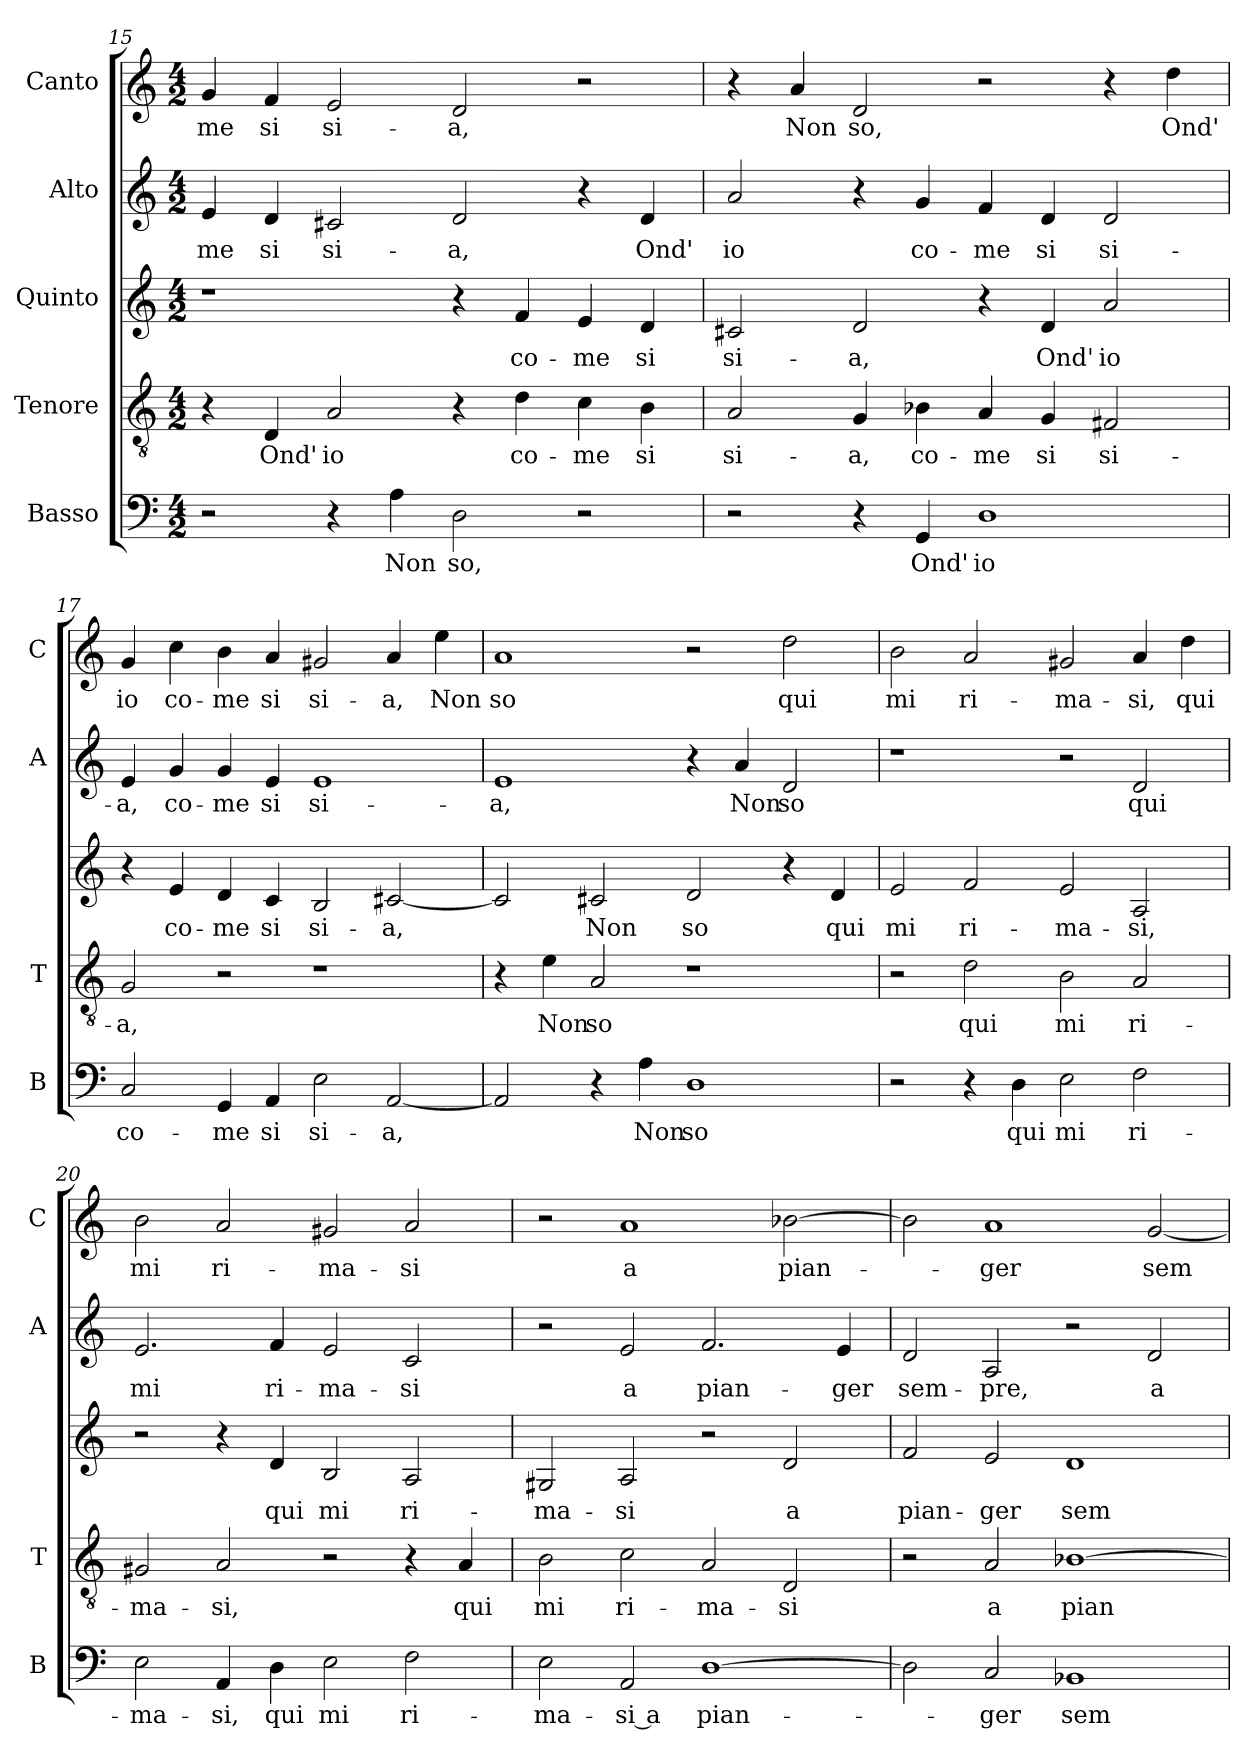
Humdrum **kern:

**kern	**text	**kern	**text	**kern	**text	**kern	**text	**kern	**text
*part5	*part5	*part4	*part4	*part3	*part3	*part2	*part2	*part1	*part1
*staff5	*staff5	*staff4	*staff4	*staff3	*staff3	*staff2	*staff2	*staff1	*staff1
*I"Basso	*	*I"Tenore	*	*I"Quinto	*	*I"Alto	*	*I"Canto	*
*I'B	*	*I'T	*	*	*	*I'A	*	*I'C	*
*clefF4	*	*clefGv2	*	*clefG2	*	*clefG2	*	*clefG2	*
*k[]	*	*k[]	*	*k[]	*	*k[]	*	*k[]	*
*C:	*	*C:	*	*C:	*	*C:	*	*C:	*
*M4/2	*	*M4/2	*	*M4/2	*	*M4/2	*	*M4/2	*
=15	=15	=15	=15	=15	=15	=15	=15	=15	=15
!	!	!	!	!	!	!	!LO:LY:b	!	!LO:LY:b
2r	.	4r	.	1r	.	4e/	-me	4g/	-me
!	!	!	!LO:LY:b	!	!	!	!LO:LY:b	!	!LO:LY:b
.	.	4D/	Ond'	.	.	4d/	si	4f/	si
!	!	!	!LO:LY:b	!	!	!	!LO:LY:b	!	!LO:LY:b
4r	.	2A/	io	.	.	2c#X/	si-	2e/	si-
!	!LO:LY:b	!	!	!	!	!	!	!	!
4A\	Non	.	.	.	.	.	.	.	.
!	!LO:LY:b	!	!	!	!	!	!LO:LY:b	!	!LO:LY:b
2D\	so,	4r	.	4r	.	2d/	-a,	2d/	-a,
!	!	!	!LO:LY:b	!	!LO:LY:b	!	!	!	!
.	.	4d\	co-	4f/	co-	.	.	.	.
!	!	!	!LO:LY:b	!	!LO:LY:b	!	!	!	!
2r	.	4c\	-me	4e/	-me	4r	.	2r	.
!	!	!	!LO:LY:b	!	!LO:LY:b	!	!LO:LY:b	!	!
.	.	4B\	si	4d/	si	4d/	Ond'	.	.
!!LO:LB:g=z
=16	=16	=16	=16	=16	=16	=16	=16	=16	=16
!	!	!	!LO:LY:b	!	!LO:LY:b	!	!LO:LY:b	!	!
2r	.	2A/	si-	2c#X/	si-	2a/	io	4r	.
!	!	!	!	!	!	!	!	!	!LO:LY:b
.	.	.	.	.	.	.	.	4a/	Non
!	!	!	!LO:LY:b	!	!LO:LY:b	!	!	!	!LO:LY:b
4r	.	4G/	-a,	2d/	-a,	4r	.	2d/	so,
!	!LO:LY:b	!	!LO:LY:b	!	!	!	!LO:LY:b	!	!
4GG/	Ond'	4B-X\	co-	.	.	4g/	co-	.	.
!	!LO:LY:b	!	!LO:LY:b	!	!	!	!LO:LY:b	!	!
1D	io	4A/	-me	4r	.	4f/	-me	2r	.
!	!	!	!LO:LY:b	!	!LO:LY:b	!	!LO:LY:b	!	!
.	.	4G/	si	4d/	Ond'	4d/	si	.	.
!	!	!	!LO:LY:b	!	!LO:LY:b	!	!LO:LY:b	!	!
.	.	2F#X/	si-	2a/	io	2d/	si-	4r	.
!	!	!	!	!	!	!	!	!	!LO:LY:b
.	.	.	.	.	.	.	.	4dd\	Ond'
=17	=17	=17	=17	=17	=17	=17	=17	=17	=17
!	!LO:LY:b	!	!LO:LY:b	!	!	!	!LO:LY:b	!	!LO:LY:b
2C/	co-	2G/	-a,	4r	.	4e/	-a,	4g/	io
!	!	!	!	!	!LO:LY:b	!	!LO:LY:b	!	!LO:LY:b
.	.	.	.	4e/	co-	4g/	co-	4cc\	co-
!	!LO:LY:b	!	!	!	!LO:LY:b	!	!LO:LY:b	!	!LO:LY:b
4GG/	-me	2r	.	4d/	-me	4g/	-me	4b\	-me
!	!LO:LY:b	!	!	!	!LO:LY:b	!	!LO:LY:b	!	!LO:LY:b
4AA/	si	.	.	4c/	si	4e/	si	4a/	si
!	!LO:LY:b	!	!	!	!LO:LY:b	!	!LO:LY:b	!	!LO:LY:b
2E\	si-	1r	.	2B/	si-	1e	si-	2g#X/	si-
!	!LO:LY:b	!	!	!	!LO:LY:b	!	!	!	!LO:LY:b
[2AA/	-a,	.	.	[2c#X/	-a,	.	.	4a/	-a,
!	!	!	!	!	!	!	!	!	!LO:LY:b
.	.	.	.	.	.	.	.	4ee\	Non
=18	=18	=18	=18	=18	=18	=18	=18	=18	=18
!	!	!	!	!	!	!	!LO:LY:b	!	!LO:LY:b
2AA/]	.	4r	.	2c#/]	.	1e	-a,	1a	so
!	!	!	!LO:LY:b	!	!	!	!	!	!
.	.	4e\	Non	.	.	.	.	.	.
!	!	!	!LO:LY:b	!	!LO:LY:b	!	!	!	!
4r	.	2A/	so	2c#X/	Non	.	.	.	.
!	!LO:LY:b	!	!	!	!	!	!	!	!
4A\	Non	.	.	.	.	.	.	.	.
!	!LO:LY:b	!	!	!	!LO:LY:b	!	!	!	!
1D	so	1r	.	2d/	so	4r	.	2r	.
!	!	!	!	!	!	!	!LO:LY:b	!	!
.	.	.	.	.	.	4a/	Non	.	.
!	!	!	!	!	!	!	!LO:LY:b	!	!LO:LY:b
.	.	.	.	4r	.	2d/	so	2dd\	qui
!	!	!	!	!	!LO:LY:b	!	!	!	!
.	.	.	.	4d/	qui	.	.	.	.
=19	=19	=19	=19	=19	=19	=19	=19	=19	=19
!	!	!	!	!	!LO:LY:b	!	!	!	!LO:LY:b
2r	.	2r	.	2e/	mi	1r	.	2b\	mi
!	!	!	!LO:LY:b	!	!LO:LY:b	!	!	!	!LO:LY:b
4r	.	2d\	qui	2f/	ri-	.	.	2a/	ri-
!	!LO:LY:b	!	!	!	!	!	!	!	!
4D\	qui	.	.	.	.	.	.	.	.
!	!LO:LY:b	!	!LO:LY:b	!	!LO:LY:b	!	!	!	!LO:LY:b
2E\	mi	2B\	mi	2e/	-ma-	2r	.	2g#X/	-ma-
!	!LO:LY:b	!	!LO:LY:b	!	!LO:LY:b	!	!LO:LY:b	!	!LO:LY:b
2F\	ri-	2A/	ri-	2A/	-si,	2d/	qui	4a/	-si,
!	!	!	!	!	!	!	!	!	!LO:LY:b
.	.	.	.	.	.	.	.	4dd\	qui
!!LO:LB:g=z
=20	=20	=20	=20	=20	=20	=20	=20	=20	=20
!	!LO:LY:b	!	!LO:LY:b	!	!	!	!LO:LY:b	!	!LO:LY:b
2E\	-ma-	2G#X/	-ma-	2r	.	2.e/	mi	2b\	mi
!	!LO:LY:b	!	!LO:LY:b	!	!	!	!	!	!LO:LY:b
4AA/	-si,	2A/	-si,	4r	.	.	.	2a/	ri-
!	!LO:LY:b	!	!	!	!LO:LY:b	!	!LO:LY:b	!	!
4D\	qui	.	.	4d/	qui	4f/	ri-	.	.
!	!LO:LY:b	!	!	!	!LO:LY:b	!	!LO:LY:b	!	!LO:LY:b
2E\	mi	2r	.	2B/	mi	2e/	-ma-	2g#X/	-ma-
!	!LO:LY:b	!	!	!	!LO:LY:b	!	!LO:LY:b	!	!LO:LY:b
2F\	ri-	4r	.	2A/	ri-	2c/	-si	2a/	-si
!	!	!	!LO:LY:b	!	!	!	!	!	!
.	.	4A/	qui	.	.	.	.	.	.
=21	=21	=21	=21	=21	=21	=21	=21	=21	=21
!	!LO:LY:b	!	!LO:LY:b	!	!LO:LY:b	!	!	!	!
2E\	-ma-	2B\	mi	2G#X/	-ma-	2r	.	2r	.
!	!LO:LY:b	!	!LO:LY:b	!	!LO:LY:b	!	!LO:LY:b	!	!LO:LY:b
2AA/	-si a	2c\	ri-	2A/	-si	2e/	a	1a	a
!	!LO:LY:b	!	!LO:LY:b	!	!	!	!LO:LY:b	!	!
[1D	pian-	2A/	-ma-	2r	.	2.f/	pian-	.	.
!	!	!	!LO:LY:b	!	!LO:LY:b	!	!	!	!LO:LY:b
.	.	2D/	-si	2d/	a	.	.	[2b-X\	pian-
!	!	!	!	!	!	!	!LO:LY:b	!	!
.	.	.	.	.	.	4e/	-ger	.	.
=22	=22	=22	=22	=22	=22	=22	=22	=22	=22
!	!	!	!	!	!LO:LY:b	!	!LO:LY:b	!	!
2D\]	.	2r	.	2f/	pian-	2d/	sem-	2b-\]	.
!	!LO:LY:b	!	!LO:LY:b	!	!LO:LY:b	!	!LO:LY:b	!	!LO:LY:b
2C/	-ger	2A/	a	2e/	-ger	2A/	-pre,	1a	-ger
!	!LO:LY:b	!	!LO:LY:b	!	!LO:LY:b	!	!	!	!
1BB-X	sem-	[1B-X	pian-	1d	sem-	2r	.	.	.
!	!	!	!	!	!	!	!LO:LY:b	!	!LO:LY:b
.	.	.	.	.	.	2d/	a	[2g/	sem-
=	=	=	=	=	=	=	=	=	=
*-	*-	*-	*-	*-	*-	*-	*-	*-	*-
